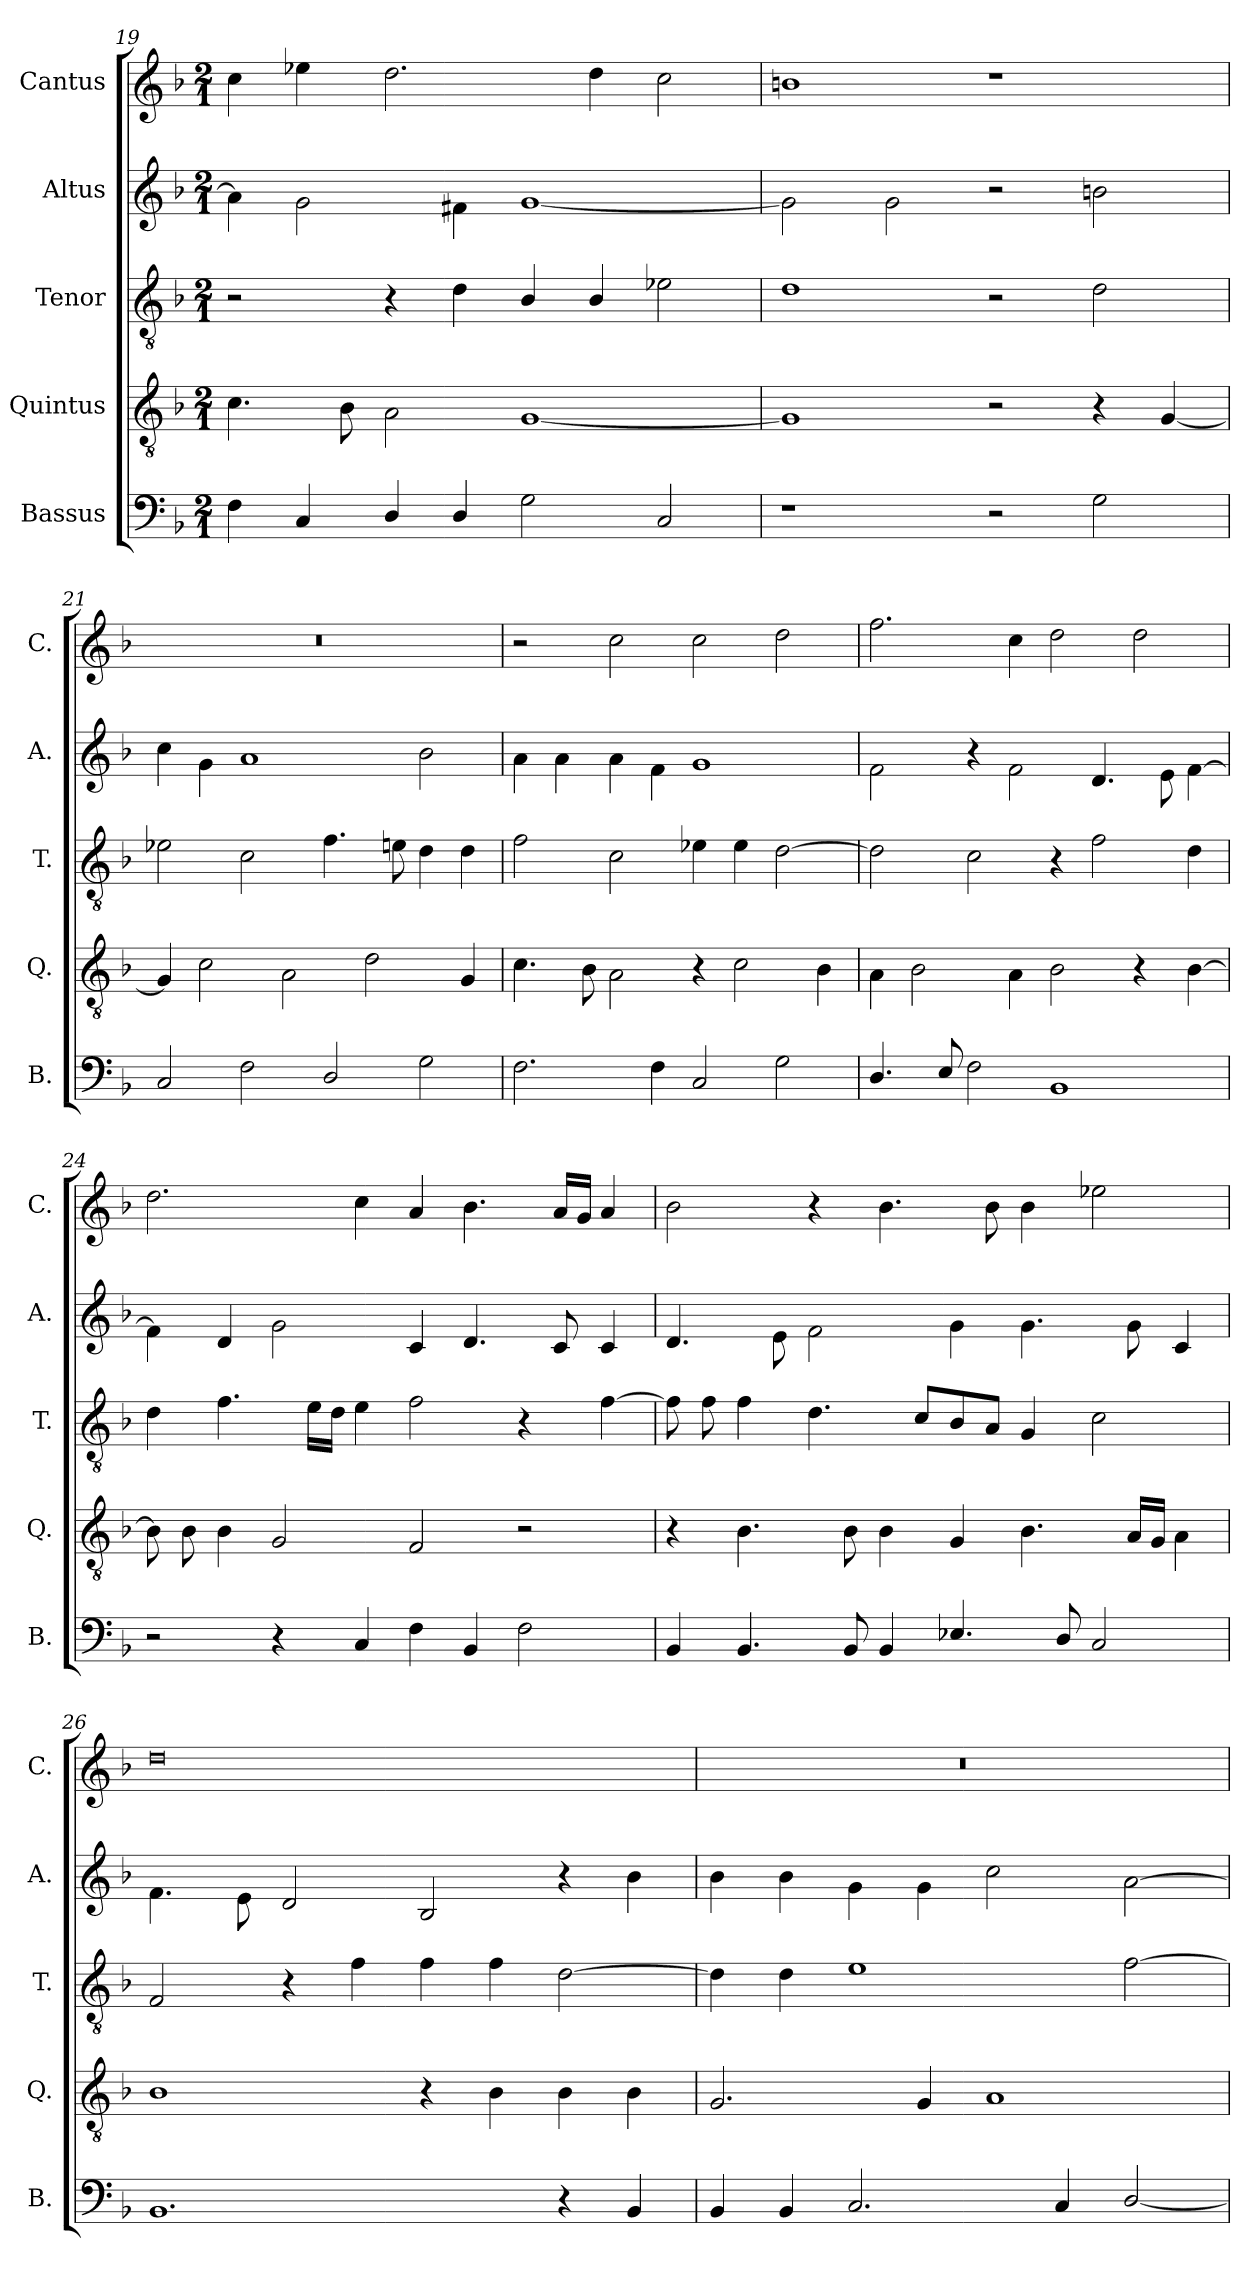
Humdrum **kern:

**kern	**kern	**kern	**kern	**kern
*part5	*part4	*part3	*part2	*part1
*staff5	*staff4	*staff3	*staff2	*staff1
*I"Bassus	*I"Quintus	*I"Tenor	*I"Altus	*I"Cantus
*I'B.	*I'Q.	*I'T.	*I'A.	*I'C.
*clefF4	*clefGv2	*clefGv2	*clefG2	*clefG2
*k[b-]	*k[b-]	*k[b-]	*k[b-]	*k[b-]
*M2/1	*M2/1	*M2/1	*M2/1	*M2/1
=19	=19	=19	=19	=19
4F\	4.c\	2r	4a\]	4cc\
4C/	.	.	2g\	4ee-X\
.	8B-\	.	.	.
4D/	2A\	4r	.	2.dd\
4D/	.	4d\	4f#X\	.
2G\	[1G	4B-/	[1g	.
.	.	4B-/	.	4dd\
2C/	.	2e-X\	.	2cc\
=20	=20	=20	=20	=20
1r	1G]	1d	2g\]	1bn
.	.	.	2g\	.
2r	2r	2r	2r	1r
2G\	4r	2d\	2bn\	.
.	[4G/	.	.	.
=21	=21	=21	=21	=21
!	!	!	!	!LO:N:vis=1
2C/	4G/]	2e-X\	4cc\	0r
.	2c\	.	4g\	.
2F\	.	2c\	1a	.
.	2A\	.	.	.
2D/	.	4.f\	.	.
.	2d\	.	.	.
.	.	8en\	.	.
2G\	.	4d\	2b-\	.
.	4G/	4d\	.	.
=22	=22	=22	=22	=22
2.F\	4.c\	2f\	4a\	2r
.	.	.	4a\	.
.	8B-\	.	.	.
.	2A\	2c\	4a\	2cc\
4F\	.	.	4f\	.
2C/	4r	4e-X\	1g	2cc\
.	2c\	4e-\	.	.
2G\	.	[2d\	.	2dd\
.	4B-\	.	.	.
=23	=23	=23	=23	=23
4.D/	4A\	2d\]	2f\	2.ff\
.	2B-\	.	.	.
8E/	.	.	.	.
2F\	.	2c\	4r	.
.	4A\	.	2f\	4cc\
1BB-	2B-\	4r	.	2dd\
.	.	2f\	4.d/	.
.	4r	.	.	2dd\
.	.	.	8e\	.
.	[4B-\	4d\	[4f\	.
=24	=24	=24	=24	=24
2r	8B-\]	4d\	4f\]	2.dd\
.	8B-\	.	.	.
.	4B-\	4.f\	4d/	.
4r	2G/	.	2g\	.
.	.	16e\LL	.	.
.	.	16d\JJ	.	.
4C/	.	4e\	.	4cc\
4F\	2F/	2f\	4c/	4a/
4BB-/	.	.	4.d/	4.b-\
2F\	2r	4r	.	.
.	.	.	8c/	16a/LL
.	.	.	.	16g/JJ
.	.	[4f\	4c/	4a/
=25	=25	=25	=25	=25
4BB-/	4r	8f\]	4.d/	2b-\
.	.	8f\	.	.
4.BB-/	4.B-\	4f\	.	.
.	.	.	8e\	.
.	.	4.d\	2f\	4r
8BB-/	8B-\	.	.	.
4BB-/	4B-\	.	.	4.b-\
.	.	8c/L	.	.
4.E-X/	4G/	8B-/	4g\	.
.	.	8A/J	.	8b-\
.	4.B-\	4G/	4.g\	4b-\
8D/	.	.	.	.
2C/	.	2c\	.	2ee-X\
.	16A/LL	.	8g\	.
.	16G/JJ	.	.	.
.	4A\	.	4c/	.
=26	=26	=26	=26	=26
1.BB-	1B-	2F/	4.f\	0dd
.	.	.	8e\	.
.	.	4r	2d/	.
.	.	4f\	.	.
.	4r	4f\	2B-/	.
.	4B-\	4f\	.	.
4r	4B-\	[2d\	4r	.
4BB-/	4B-\	.	4b-\	.
=27	=27	=27	=27	=27
!	!	!	!	!LO:N:vis=1
4BB-/	2.G/	4d\]	4b-\	0r
4BB-/	.	4d\	4b-\	.
2.C/	.	1e	4g\	.
.	4G/	.	4g\	.
.	1A	.	2cc\	.
4C/	.	.	.	.
[2D/	.	[2f\	[2a\	.
=	=	=	=	=
*-	*-	*-	*-	*-
